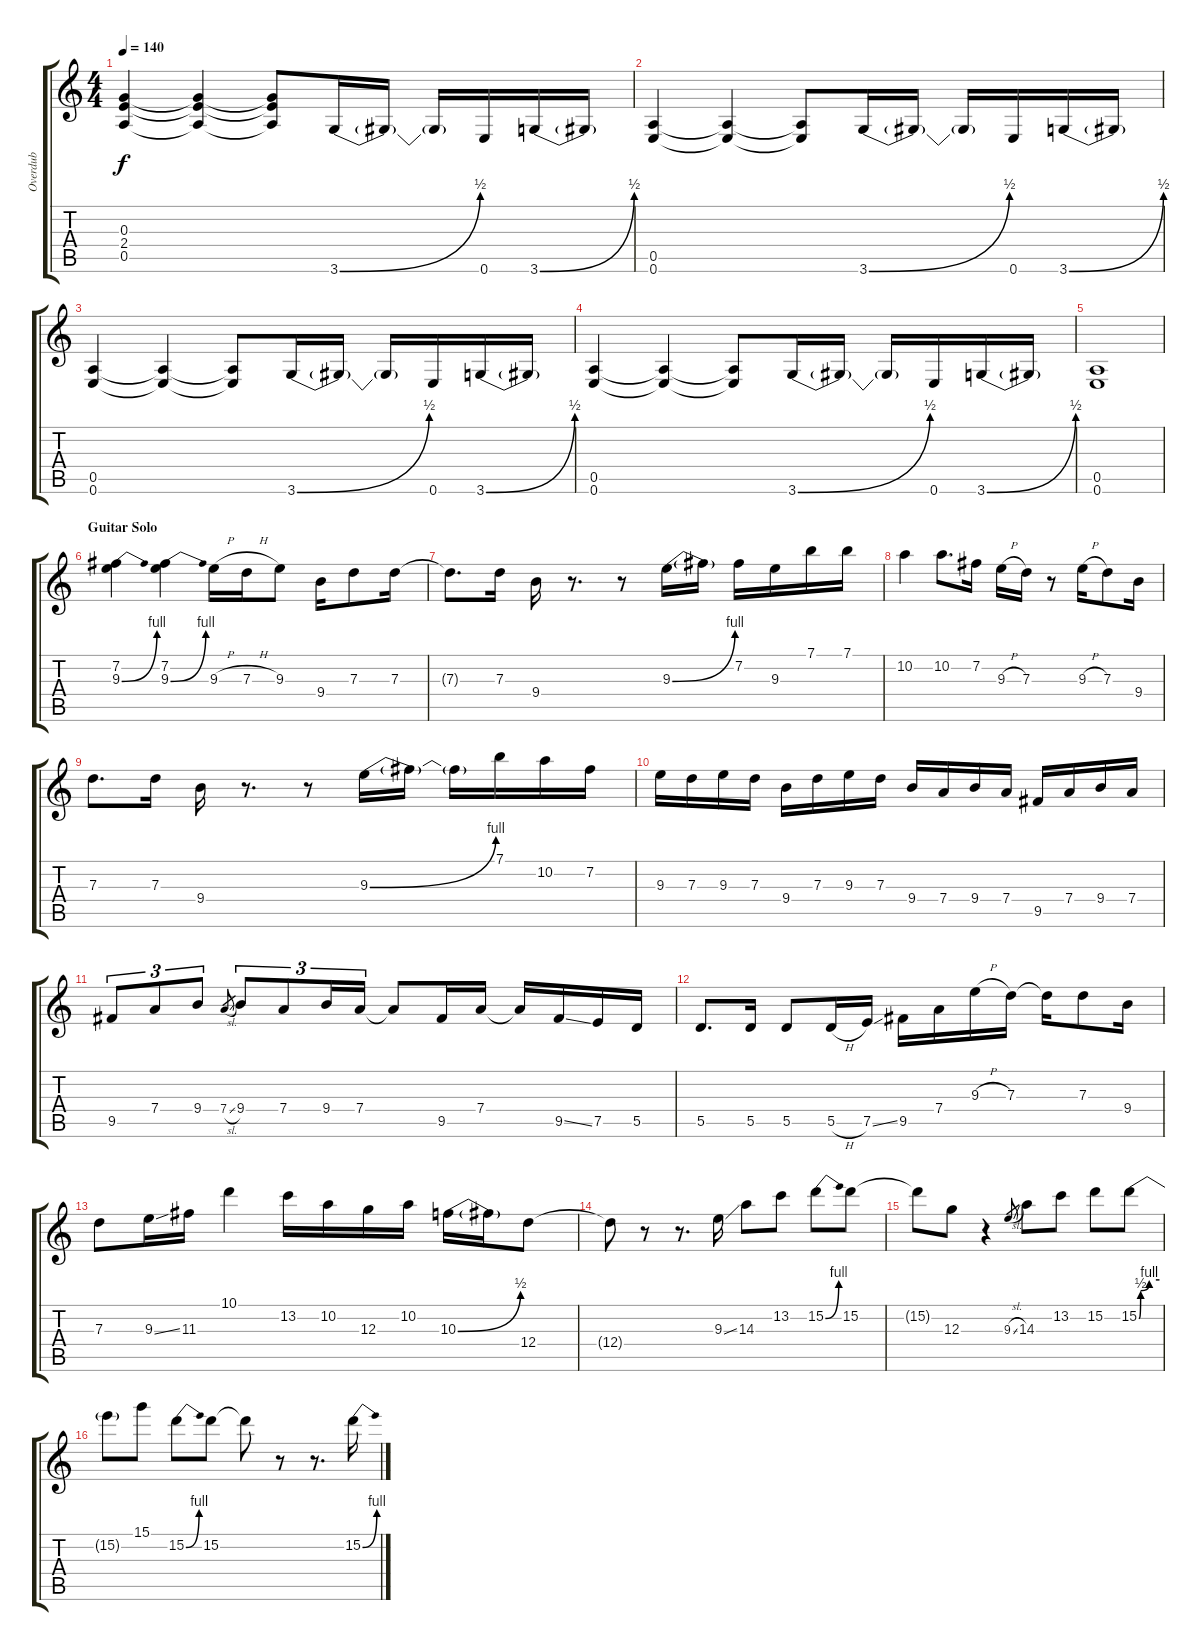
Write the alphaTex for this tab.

\track ("Overdub" "Overdub") {instrument fretlessbass}
\staff {score tabs}
\tuning (E4 B3 G3 D3 A2 E2) {hide}
\ts (4 4)
\tempo 140
\clef g2
\ks c
(0.3 2.4 0.5).4{dy f} (0.3{t} 2.4{t} 0.5{t}).4 (0.3{t} 2.4{t} 0.5{t}).8 3.6{be (bend 0 0 60 2)}.16 3.6{t}.16 3.6{t}.16 0.6.16 3.6{be (bend 0 0 60 2)}.16 3.6{t}.16 |
(0.5 0.6).4 (0.5{t} 0.6{t}).4 (0.5{t} 0.6{t}).8 3.6{be (bend 0 0 60 2)}.16 3.6{t}.16 3.6{t}.16 0.6.16 3.6{be (bend 0 0 60 2)}.16 3.6{t}.16 |
(0.5 0.6).4 (0.5{t} 0.6{t}).4 (0.5{t} 0.6{t}).8 3.6{be (bend 0 0 60 2)}.16 3.6{t}.16 3.6{t}.16 0.6.16 3.6{be (bend 0 0 60 2)}.16 3.6{t}.16 |
(0.5 0.6).4 (0.5{t} 0.6{t}).4 (0.5{t} 0.6{t}).8 3.6{be (bend 0 0 60 2)}.16 3.6{t}.16 3.6{t}.16 0.6.16 3.6{be (bend 0 0 60 2)}.16 3.6{t}.16 |
(0.5 0.6).1 |
\section ("" "Guitar Solo")
(7.2 9.3{be (bend 0 0 60 4)}).4 (7.2 9.3{be (bend 0 0 60 4)}).4 9.3{h}.16 7.3{h}.16 9.3.8 9.4.16 7.3.8 7.3.16 |
7.3{t}.8{d} 7.3.16 9.4.16 r.8{d} r.8 9.3{be (bend 0 0 60 4)}.16 9.3{t}.16 7.2.16 9.3.16 7.1.16 7.1.16 |
10.2.4 10.2.8{d} 7.2.16 9.3{h}.16 7.3.16 r.8 9.3{h}.16 7.3.8 9.4.16 |
7.3.8{d} 7.3.16 9.4.16 r.8{d} r.8 9.3{be (bend 0 0 60 4)}.16 9.3{t}.16 9.3{t}.16 7.1.16 10.2.16 7.2.16 |
9.3.16 7.3.16 9.3.16 7.3.16 9.4.16 7.3.16 9.3.16 7.3.16 9.4.16 7.4.16 9.4.16 7.4.16 9.5.16 7.4.16 9.4.16 7.4.16 |
9.5.8{tu (3 2)} 7.4.8{tu (3 2)} 9.4.8{tu (3 2)} 7.4{sl}.8{gr} 9.4.8{tu (3 2)} 7.4.8{tu (3 2)} 9.4.16{tu (3 2)} 7.4.16{tu (3 2)} 7.4{t}.8 9.5.16 7.4.16 7.4{t}.16 9.5{ss}.16 7.5.16 5.5.16 |
5.5.8{d} 5.5.16 5.5.8 5.5{h}.16 7.5{ss}.16 9.5.16 7.4.16 9.3{h}.16 7.3.16 7.3{t}.16 7.3.8 9.4.16 |
7.3.8 9.3{ss}.16 11.3.16 10.1.4 13.2.16 10.2.16 12.3.16 10.2.16 10.3{be (bend 0 0 60 2)}.16 10.3{t}.16 12.4.8 |
12.4{t}.8 r.8 r.8{d} 9.3{ss}.16 14.3.8 13.2.8 15.2{be (bend 0 0 60 4)}.8 15.2.8 |
15.2{t}.8 12.3.8 r.4 9.3{sl}.8{gr} 14.3.8 13.2.8 15.2.8 15.2{be (custom 0 0 5 2 30 4 60 4)}.8 |
15.2{t}.8 15.1.8 15.2{be (bend 0 0 60 4)}.8 15.2.8 15.2{t}.8 r.8 r.8{d} 15.2{be (bend 0 0 60 4)}.16
